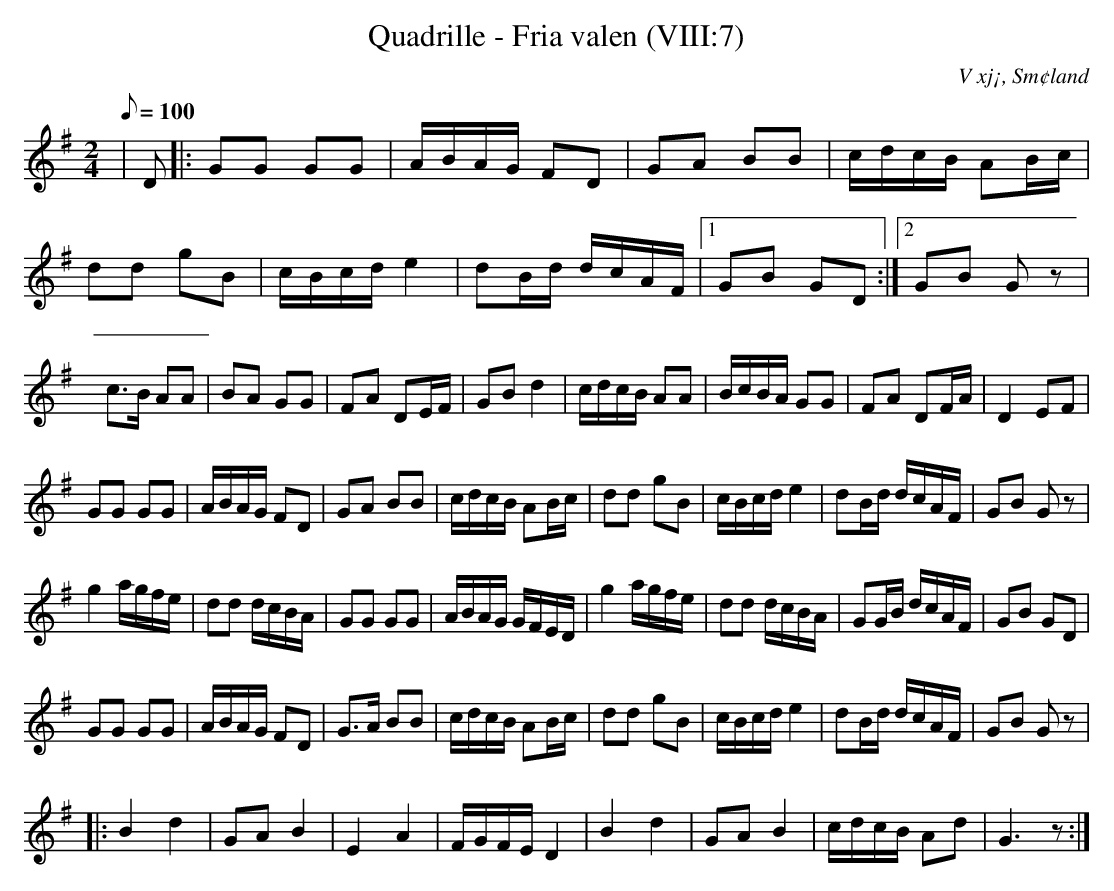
X:1
T:Quadrille - Fria valen (VIII:7)
O:V xj¡, Sm¢land
M:2/4
L:1/8
Q:100
K:G
|D|:GG GG|A/2B/2A/2G/2 FD|GA BB|c/2d/2c/2B/2 AB/2c/2|
dd gB|c/2B/2c/2d/2 e2|dB/2d/2 d/2c/2A/2F/2|1GB GD:|2GB G z|
c>B AA|BA GG|FA DE/2F/2|GB d2|c/2d/2c/2B/2 AA|B/2c/2B/2A/2 GG|FA DF/2A/2|D2 EF|
GG GG|A/2B/2A/2G/2 FD|GA BB|c/2d/2c/2B/2 AB/2c/2|dd gB|c/2B/2c/2d/2 e2|dB/2d/2 d/2c/2A/2F/2|GB G z|
g2 a/2g/2f/2e/2|dd d/2c/2B/2A/2|GG GG|A/2B/2A/2G/2 G/2F/2E/2D/2|g2 a/2g/2f/2e/2|dd d/2c/2B/2A/2|GG/2B/2 d/2c/2A/2F/2|GB GD|
GG GG|A/2B/2A/2G/2 FD|G>A BB|c/2d/2c/2B/2 AB/2c/2|dd gB|c/2B/2c/2d/2 e2|dB/2d/2 d/2c/2A/2F/2|GB G z|
|:B2 d2|GA B2|E2 A2|F/2G/2F/2E/2 D2|B2 d2|GA B2|c/2d/2c/2B/2 Ad|G3 z:|
